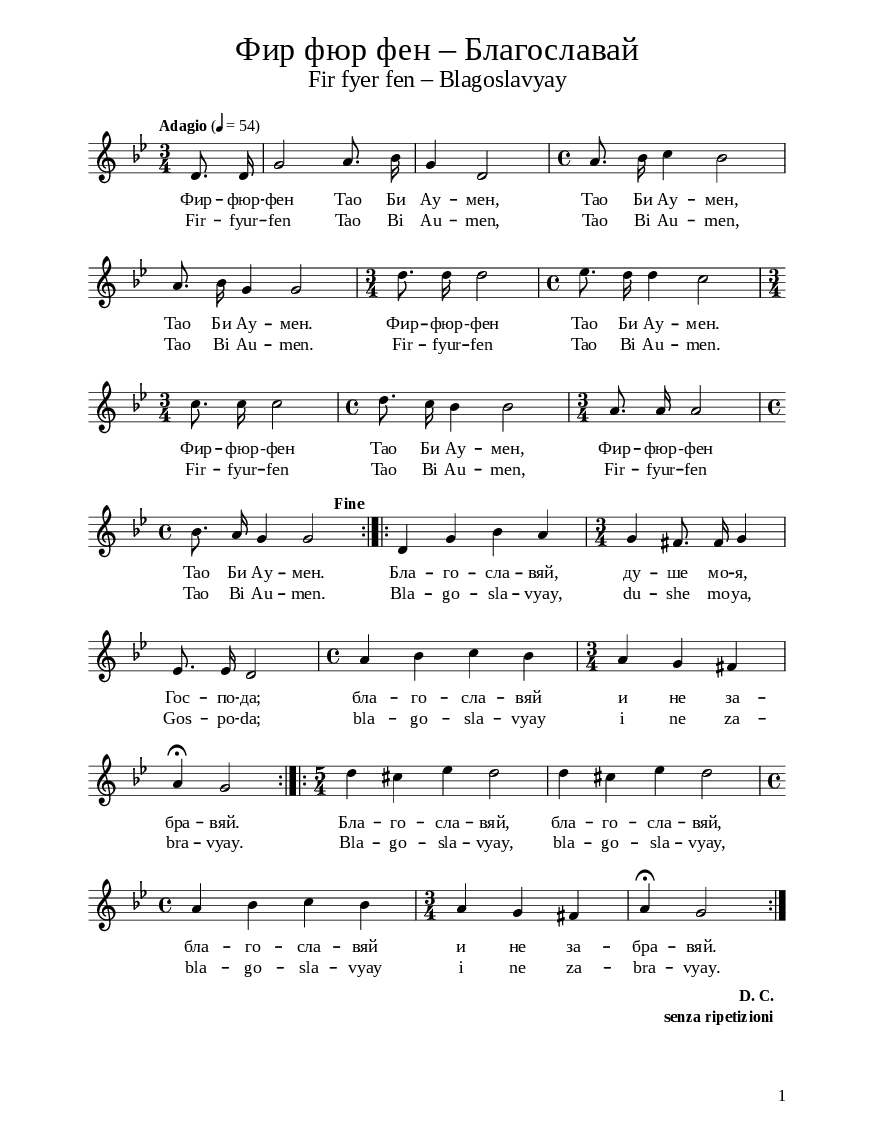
\version "2.24.0"

% include paper part and global functions
\include "include/globals.ily"

\bookpart {
  \include "include/bookpart-paper.ily"
  \score {
    \include "include/score-layout.ily"

    \new Voice \absolute  {
      \clef treble
      \key g\minor
      \time 3/4
      \tempoFunc "Adagio" 4 "54"
      \partial 4
      \autoBeamOff

      d'8. d'16 | g'2 a'8. bes'16 |  g'4 d'2 | \time 4/4  a'8. bes'16 c''4 bes'2 | \break

      a'8. bes'16 g'4 g'2 | \time 3/4  d''8. d''16 d''2 | \time 4/4  es''8. d''16 d''4 c''2 \break

      \time 3/4  c''8. c''16 c''2 | \time 4/4  d''8. c''16 bes'4 bes'2 | \time 3/4  a'8. a'16 a'2 \break |

      \time 4/4  bes'8. a'16 g'4 g'2^\markup \bold "        Fine"
      | \bar ":|.|:" d'4 g'4 bes'4 a'4 |  \time 3/4  g'4 fis'8. fis'16 g'4 \break |

      es'8. es'16 d'2 | \time 4/4  a'4 bes'4 c''4 bes'4 | \time 3/4  a'4 g'4 fis'4 \break |

      a'4 \fermata g'2 | \bar ":|.|:" \time 5/4
      d''4 cis''4 es''4 d''2 | d''4 cis''4 es''4 d''2 \break |

      \time 4/4  a'4 bes'4 c''4 bes'4 | \time 3/4  a'4 g'4 fis'4 |  a'4 \fermata g'2
      | \bar ":|."
    }

    \addlyrics {
      Фир -- фюр --
      фен Тао Би Ау -- мен, Тао Би Ау -- мен, Тао Би
      Ау -- мен. Фир -- фюр -- "-фен" Тао Би Ау -- мен.
      Фир -- фюр -- "-фен" Тао Би Ау -- мен, Фир -- фюр --
      "-фен" Тао Би Ау -- мен. Бла -- го -- сла -- вяй,
      ду -- ше мо -- я, Гос -- по -- да; бла -- го --
      сла -- вяй и не за -- бра -- вяй. Бла -- го --
      сла -- вяй, бла -- го -- сла -- вяй, бла -- го --
      сла -- вяй и не за -- бра -- вяй.}
      \addlyrics {
        Fir -- fyur --
        fen Tao Bi Au -- men, Tao Bi Au -- men, Tao Bi
        Au -- men. Fir -- fyur -- fen Tao Bi Au -- men.
        Fir -- fyur -- fen Tao Bi Au -- men, Fir -- fyur --
        fen Tao Bi Au -- men. Bla -- go -- sla -- vyay,
        du -- she mo -- ya, Gos -- po -- da; bla -- go --
        sla -- vyay i ne za -- bra -- vyay. Bla -- go --
        sla -- vyay, bla -- go -- sla -- vyay, bla -- go --
        sla -- vyay i ne za -- bra -- vyay.}

        \header {
          title = \titleFunc "Фир фюр фен – Благославай" "Fir fyer fen – Blagoslavyay"
        }

        \midi{}

      } % score

      \markup \dc-two "D. C." "senza ripetizioni"

      \pageBreak

      % include foreign translation(s) of the song
      \version "2.20.0"

\markup \fill-line { \fontsize #deTitleFontSize "Zaglavie DE" }
\markup \null
\markup \null
\markup \fontsize #deCoupletFontSize {
  \hspace #10
  \override #`(baseline-skip . ,deCoupletBaselineSkip)

  \column {
    \line { " " }

    \line {   "   "Fir-fyur-fen Tao Bi Au-men, }
    \line {   "   "Tao Bi Au-men, Tao Bi Au-men.}
    \line {   "   "Fir-fyur-fen Tao Bi Au-men, }
    \line {   "   "Fir-fyur-fen Tao Bi Au-men, }
    \line {   "   "Fir-fyur-fen Tao Bi Au-men. }
    \line {   "   " }
    \line {   "   "Segne meine Seele den Herrn,}
    \line {   "   "segne und vergiss nicht}
    \line {   "   "Segne, segne, segne und vergiß nicht.}



  }


}


    } % bookpart
